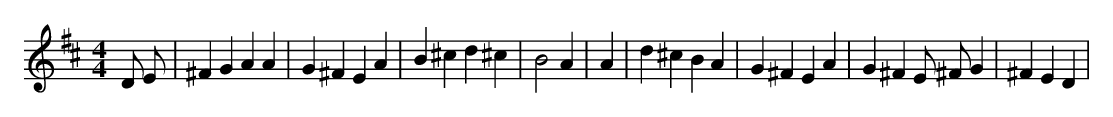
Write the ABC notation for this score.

X:1
M:4/4
L:1/8
K:D
D E | ^F2 G2 A2 A2 | G2 ^F2 E2 A2 | B2 ^c2 d2 ^c2 | B4 A2 | A2 | d2 ^c2 B2 A2 | G2 ^F2 E2 A2 | G2 ^F2 E ^F G2 | ^F2 E2 D2 |
